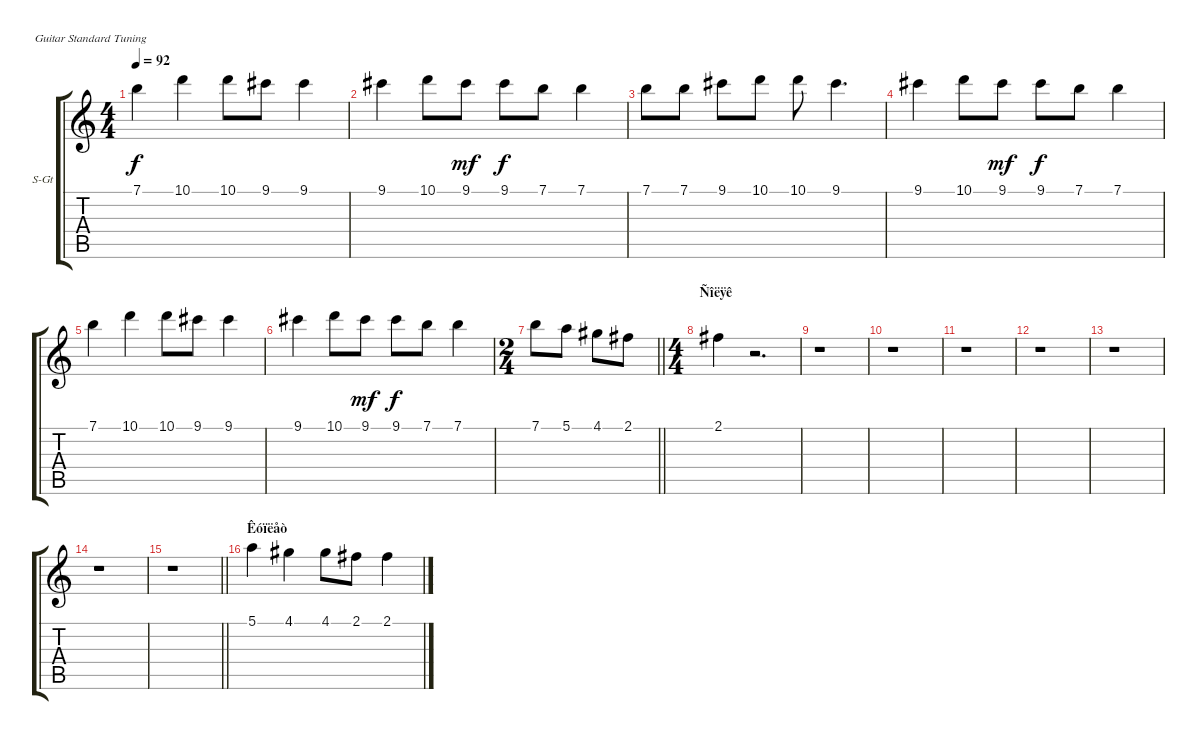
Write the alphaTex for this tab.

\bracketExtendMode groupsimilarinstruments
\firstSystemTrackNameOrientation horizontal
\otherSystemsTrackNameOrientation horizontal
\track ("Âîêàë" "S-Gt") {instrument tenorsax}
\staff {score tabs}
\tuning (E4 B3 G3 D3 A2 E2)
\displaytranspose 12
\ts (4 4)
\tempo 92
\clef g2
\ks c
7.1.4{dy f} 10.1.4 10.1.8 9.1.8 9.1.4 |
9.1.4 10.1.8 9.1.8{dy mf} 9.1.8{dy f} 7.1.8 7.1.4 |
7.1.8 7.1.8 9.1.8 10.1.8 10.1.8 9.1.4{d} |
9.1.4 10.1.8 9.1.8{dy mf} 9.1.8{dy f} 7.1.8 7.1.4 |
7.1.4 10.1.4 10.1.8 9.1.8 9.1.4 |
9.1.4 10.1.8 9.1.8{dy mf} 9.1.8{dy f} 7.1.8 7.1.4 |
\ts (2 4)
\beaming (8 2 2 2 2)
\barLineRight lightlight
7.1.8 5.1.8 4.1.8 2.1.8 |
\ts (4 4)
\beaming (8 2 2 2 2)
\section ("" "Ñîëÿê")
2.1.4 r.2{d} |
r.1 |
r.1 |
r.1 |
r.1 |
r.1 |
r.1 |
\barLineRight lightlight
r.1 |
\section ("" "Êóïëåò")
5.1.4 4.1.4 4.1.8 2.1.8 2.1.4
